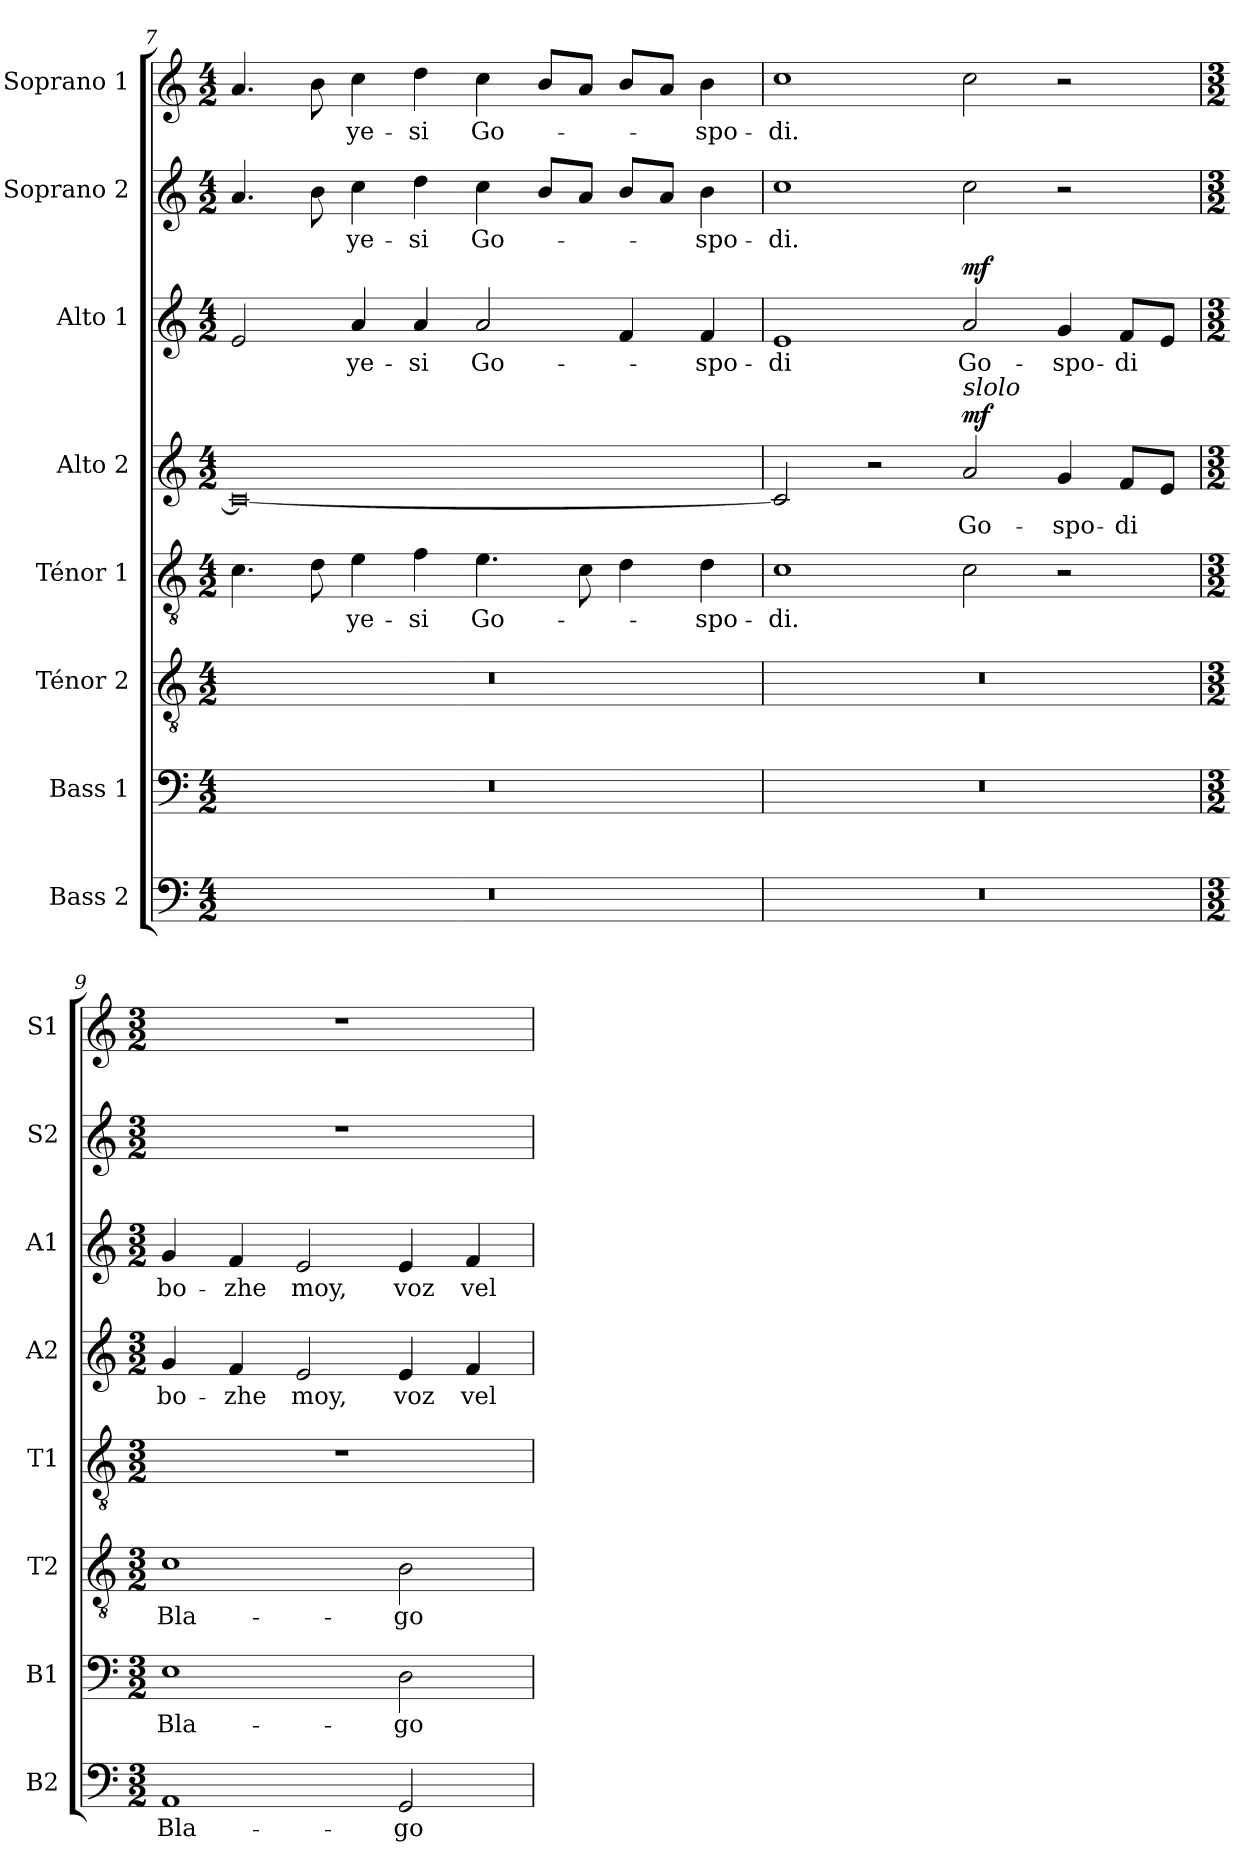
**kern	**text	**kern	**text	**kern	**text	**kern	**text	**kern	**text	**dynam	**kern	**text	**dynam	**kern	**text	**kern	**text
*part8	*part8	*part7	*part7	*part6	*part6	*part5	*part5	*part4	*part4	*part4	*part3	*part3	*part3	*part2	*part2	*part1	*part1
*staff8	*staff8	*staff7	*staff7	*staff6	*staff6	*staff5	*staff5	*staff4	*staff4	*staff4	*staff3	*staff3	*staff3	*staff2	*staff2	*staff1	*staff1
*I"Bass 2	*	*I"Bass 1	*	*I"Ténor 2	*	*I"Ténor 1	*	*I"Alto 2	*	*	*I"Alto 1	*	*	*I"Soprano 2	*	*I"Soprano 1	*
*I'B2	*	*I'B1	*	*I'T2	*	*I'T1	*	*I'A2	*	*	*I'A1	*	*	*I'S2	*	*I'S1	*
!!LO:PB:g=z
*clefF4	*	*clefF4	*	*clefGv2	*	*clefGv2	*	*clefG2	*	*	*clefG2	*	*	*clefG2	*	*clefG2	*
*k[]	*	*k[]	*	*k[]	*	*k[]	*	*k[]	*	*	*k[]	*	*	*k[]	*	*k[]	*
*M4/2	*	*M4/2	*	*M4/2	*	*M4/2	*	*M4/2	*	*	*M4/2	*	*	*M4/2	*	*M4/2	*
=7	=7	=7	=7	=7	=7	=7	=7	=7	=7	=7	=7	=7	=7	=7	=7	=7	=7
0r	.	0r	.	0r	.	4.c\	.	0c_	.	.	2e/	.	.	4.a/	.	4.a/	.
.	.	.	.	.	.	8d\	.	.	.	.	.	.	.	8b\	.	8b\	.
!	!	!	!	!	!	!	!LO:LY:b	!	!	!	!	!LO:LY:b	!	!	!LO:LY:b	!	!LO:LY:b
.	.	.	.	.	.	4e\	ye-	.	.	.	4a/	ye-	.	4cc\	ye-	4cc\	ye-
!	!	!	!	!	!	!	!LO:LY:b	!	!	!	!	!LO:LY:b	!	!	!LO:LY:b	!	!LO:LY:b
.	.	.	.	.	.	4f\	-si	.	.	.	4a/	-si	.	4dd\	-si	4dd\	-si
!	!	!	!	!	!	!	!LO:LY:b	!	!	!	!	!LO:LY:b	!	!	!LO:LY:b	!	!LO:LY:b
.	.	.	.	.	.	4.e\	Go-	.	.	.	2a/	Go-	.	4cc\	Go-	4cc\	Go-
.	.	.	.	.	.	.	.	.	.	.	.	.	.	8b/L	.	8b/L	.
.	.	.	.	.	.	8c\	.	.	.	.	.	.	.	8a/J	.	8a/J	.
.	.	.	.	.	.	4d\	.	.	.	.	4f/	.	.	8b/L	.	8b/L	.
.	.	.	.	.	.	.	.	.	.	.	.	.	.	8a/J	.	8a/J	.
!	!	!	!	!	!	!	!LO:LY:b	!	!	!	!	!LO:LY:b	!	!	!LO:LY:b	!	!LO:LY:b
.	.	.	.	.	.	4d\	-spo-	.	.	.	4f/	-spo-	.	4b\	-spo-	4b\	-spo-
=8	=8	=8	=8	=8	=8	=8	=8	=8	=8	=8	=8	=8	=8	=8	=8	=8	=8
!	!	!	!	!	!	!	!LO:LY:b	!	!	!	!	!LO:LY:b	!	!	!LO:LY:b	!	!LO:LY:b
0r	.	0r	.	0r	.	1c	-di.	2c/]	.	.	1e	-di	.	1cc	-di.	1cc	-di.
.	.	.	.	.	.	.	.	2r	.	.	.	.	.	.	.	.	.
!	!	!	!	!	!	!	!	!LO:TX:a:i:t=slolo	!	!	!	!	!	!	!	!	!
!	!	!	!	!	!	!	!	!	!LO:LY:b	!LO:DY:a	!	!LO:LY:b	!LO:DY:a	!	!	!	!
.	.	.	.	.	.	2c\	.	2a/	Go-	mf	2a/	Go-	mf	2cc\	.	2cc\	.
!	!	!	!	!	!	!	!	!	!LO:LY:b	!	!	!LO:LY:b	!	!	!	!	!
.	.	.	.	.	.	2r	.	4g/	-spo-	.	4g/	-spo-	.	2r	.	2r	.
!	!	!	!	!	!	!	!	!	!LO:LY:b	!	!	!LO:LY:b	!	!	!	!	!
.	.	.	.	.	.	.	.	8f/L	-di	.	8f/L	-di	.	.	.	.	.
.	.	.	.	.	.	.	.	8e/J	.	.	8e/J	.	.	.	.	.	.
=9	=9	=9	=9	=9	=9	=9	=9	=9	=9	=9	=9	=9	=9	=9	=9	=9	=9
*M3/2	*	*M3/2	*	*M3/2	*	*M3/2	*	*M3/2	*	*	*M3/2	*	*	*M3/2	*	*M3/2	*
!	!LO:LY:b	!	!LO:LY:b	!	!LO:LY:b	!	!	!	!LO:LY:b	!	!	!LO:LY:b	!	!	!	!	!
1AA	Bla-	1E	Bla-	1c	Bla-	1.r	.	4g/	bo-	.	4g/	bo-	.	1.r	.	1.r	.
!	!	!	!	!	!	!	!	!	!LO:LY:b	!	!	!LO:LY:b	!	!	!	!	!
.	.	.	.	.	.	.	.	4f/	-zhe	.	4f/	-zhe	.	.	.	.	.
!	!	!	!	!	!	!	!	!	!LO:LY:b	!	!	!LO:LY:b	!	!	!	!	!
.	.	.	.	.	.	.	.	2e/	moy,	.	2e/	moy,	.	.	.	.	.
!	!LO:LY:b	!	!LO:LY:b	!	!LO:LY:b	!	!	!	!LO:LY:b	!	!	!LO:LY:b	!	!	!	!	!
2GG/	-go-	2D\	-go-	2B\	-go-	.	.	4e/	voz	.	4e/	voz	.	.	.	.	.
!	!	!	!	!	!	!	!	!	!LO:LY:b	!	!	!LO:LY:b	!	!	!	!	!
.	.	.	.	.	.	.	.	4f/	vel-	.	4f/	vel-	.	.	.	.	.
=	=	=	=	=	=	=	=	=	=	=	=	=	=	=	=	=	=
*-	*-	*-	*-	*-	*-	*-	*-	*-	*-	*-	*-	*-	*-	*-	*-	*-	*-
